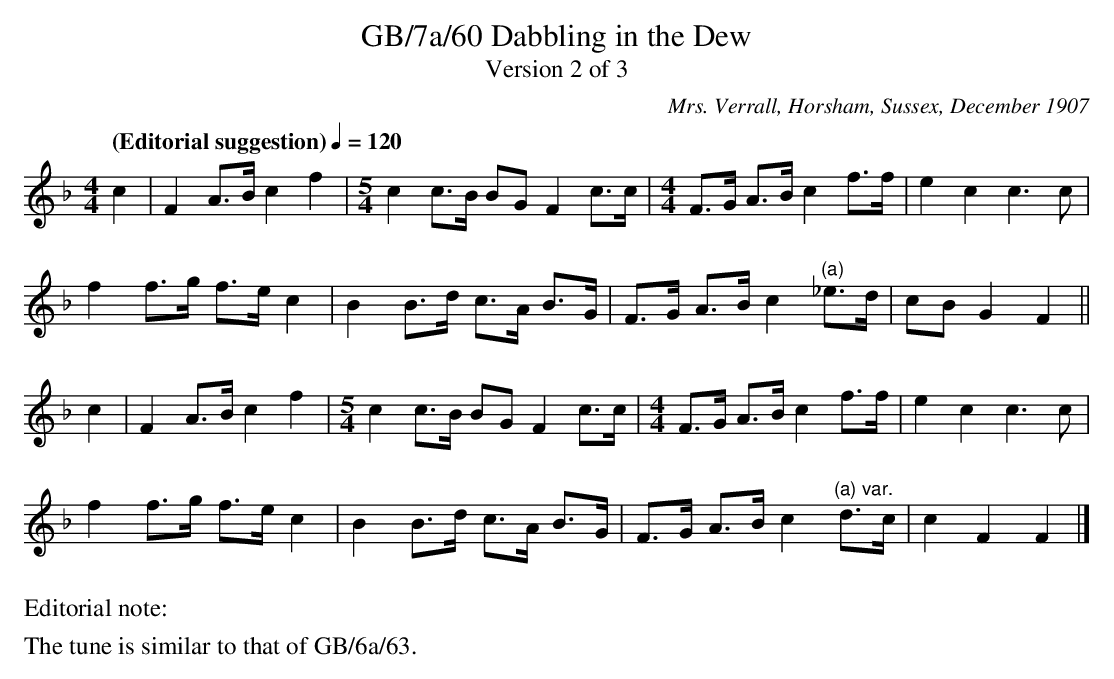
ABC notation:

X:1
T:GB/7a/60 Dabbling in the Dew
T:Version 2 of 3
C:Mrs. Verrall, Horsham, Sussex, December 1907
L:1/8
Q:"(Editorial suggestion)" 1/4=120
M:4/4
K:F
c2 | F2 A>B c2 f2 |[M:5/4] c2 c>B BG F2 c>c |[M:4/4] F>G A>B c2 f>f | e2 c2 c3 c |
f2 f>g f>e c2 | B2 B>d c>A B>G | F>G A>B c2"^(a)" _e>d | cB G2 F2 ||
c2 | F2 A>B c2 f2 |[M:5/4] c2 c>B BG F2 c>c |[M:4/4] F>G A>B c2 f>f | e2 c2 c3 c |
f2 f>g f>e c2 | B2 B>d c>A B>G | F>G A>B c2"^(a) var." d>c | c2 F2 F2 |]
